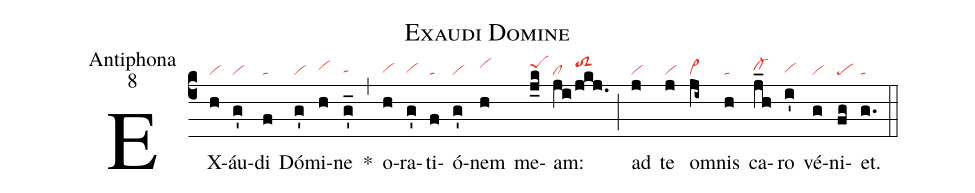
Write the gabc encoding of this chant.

name: Exaudi Domine;
office-part: Antiphona;
mode: 8;
nabc-lines: 1;
%%
(c4)
EX(h|vi)áu(g'|vi)di(f|ta) Dó(g'|vi)mi(h|vihh)ne(g'_|tahg) *(,)
o(h|vihg)ra(g'|vihg)ti(f|ta)ó(g'|vi)nem(h|vihi) me(j_k|peShi)am:(ji/|cl|jkj.|toS2hi) (;)
ad(j|vi) te(j|vi) o(ji~|vi>)mnis(h|ta) ca(j_h|cl-hh)ro(i'|vihg) vé(g|vi)ni(fg|pe)et.(g.|ta) (::)
